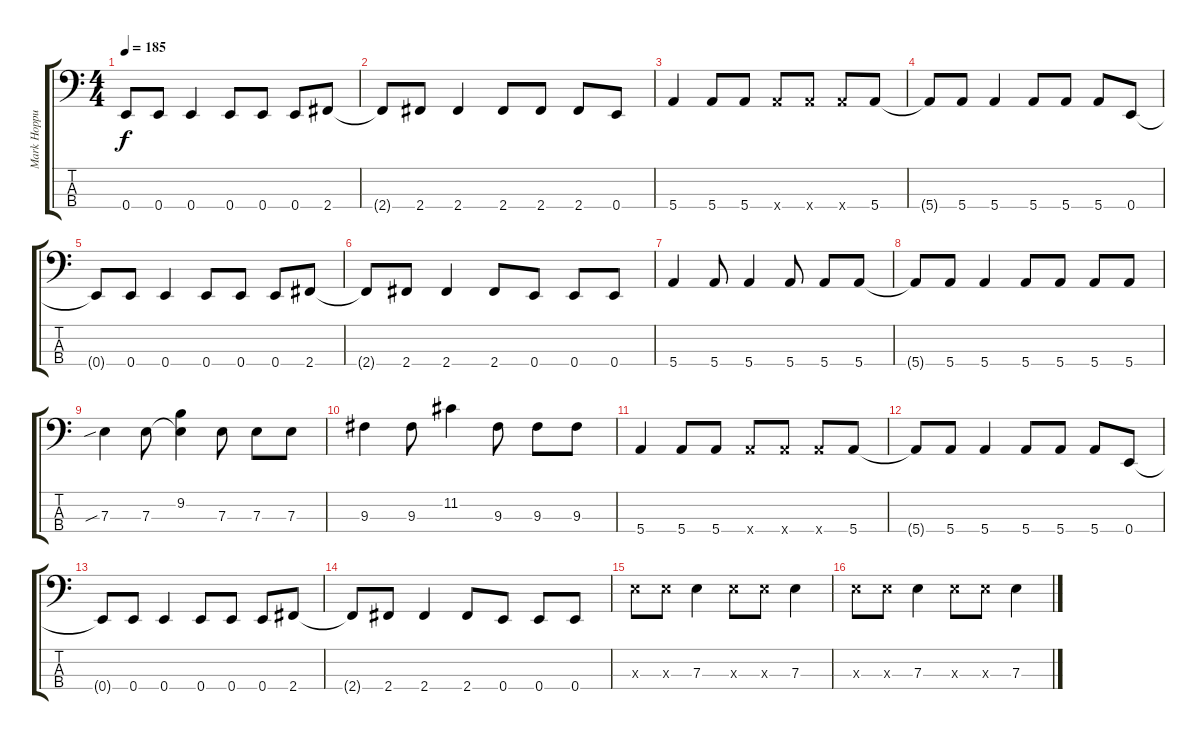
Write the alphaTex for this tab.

\track ("Mark Hoppus - Bass" "Mark Hoppu") {instrument electricbasspick}
\staff {score tabs}
\tuning (G2 D2 A1 E1) {hide}
\ts (4 4)
\tempo 185
\clef f4
\ks c
0.4{t}.8{dy f} 0.4.8 0.4.4 0.4.8 0.4.8 0.4.8 2.4.8 |
2.4{t}.8 2.4.8 2.4.4 2.4.8 2.4.8 2.4.8 0.4.8 |
5.4.4 5.4.8 5.4.8 5.4{x}.8 5.4{x}.8 5.4{x}.8 5.4.8 |
5.4{t}.8 5.4.8 5.4.4 5.4.8 5.4.8 5.4.8 0.4.8 |
0.4{t}.8 0.4.8 0.4.4 0.4.8 0.4.8 0.4.8 2.4.8 |
2.4{t}.8 2.4.8 2.4.4 2.4.8 0.4.8 0.4.8 0.4.8 |
5.4.4 5.4.8 5.4.4 5.4.8 5.4.8 5.4.8 |
5.4{t}.8 5.4.8 5.4.4 5.4.8 5.4.8 5.4.8 5.4.8 |
7.3{sib}.4 7.3.8 (9.2 7.3{t}).4 7.3.8 7.3.8 7.3.8 |
9.3.4 9.3.8 11.2.4 9.3.8 9.3.8 9.3.8 |
5.4.4 5.4.8 5.4.8 5.4{x}.8 5.4{x}.8 5.4{x}.8 5.4.8 |
5.4{t}.8 5.4.8 5.4.4 5.4.8 5.4.8 5.4.8 0.4.8 |
0.4{t}.8 0.4.8 0.4.4 0.4.8 0.4.8 0.4.8 2.4.8 |
2.4{t}.8 2.4.8 2.4.4 2.4.8 0.4.8 0.4.8 0.4.8 |
7.3{x}.8 7.3{x}.8 7.3.4 7.3{x}.8 7.3{x}.8 7.3.4 |
7.3{x}.8 7.3{x}.8 7.3.4 7.3{x}.8 7.3{x}.8 7.3.4
